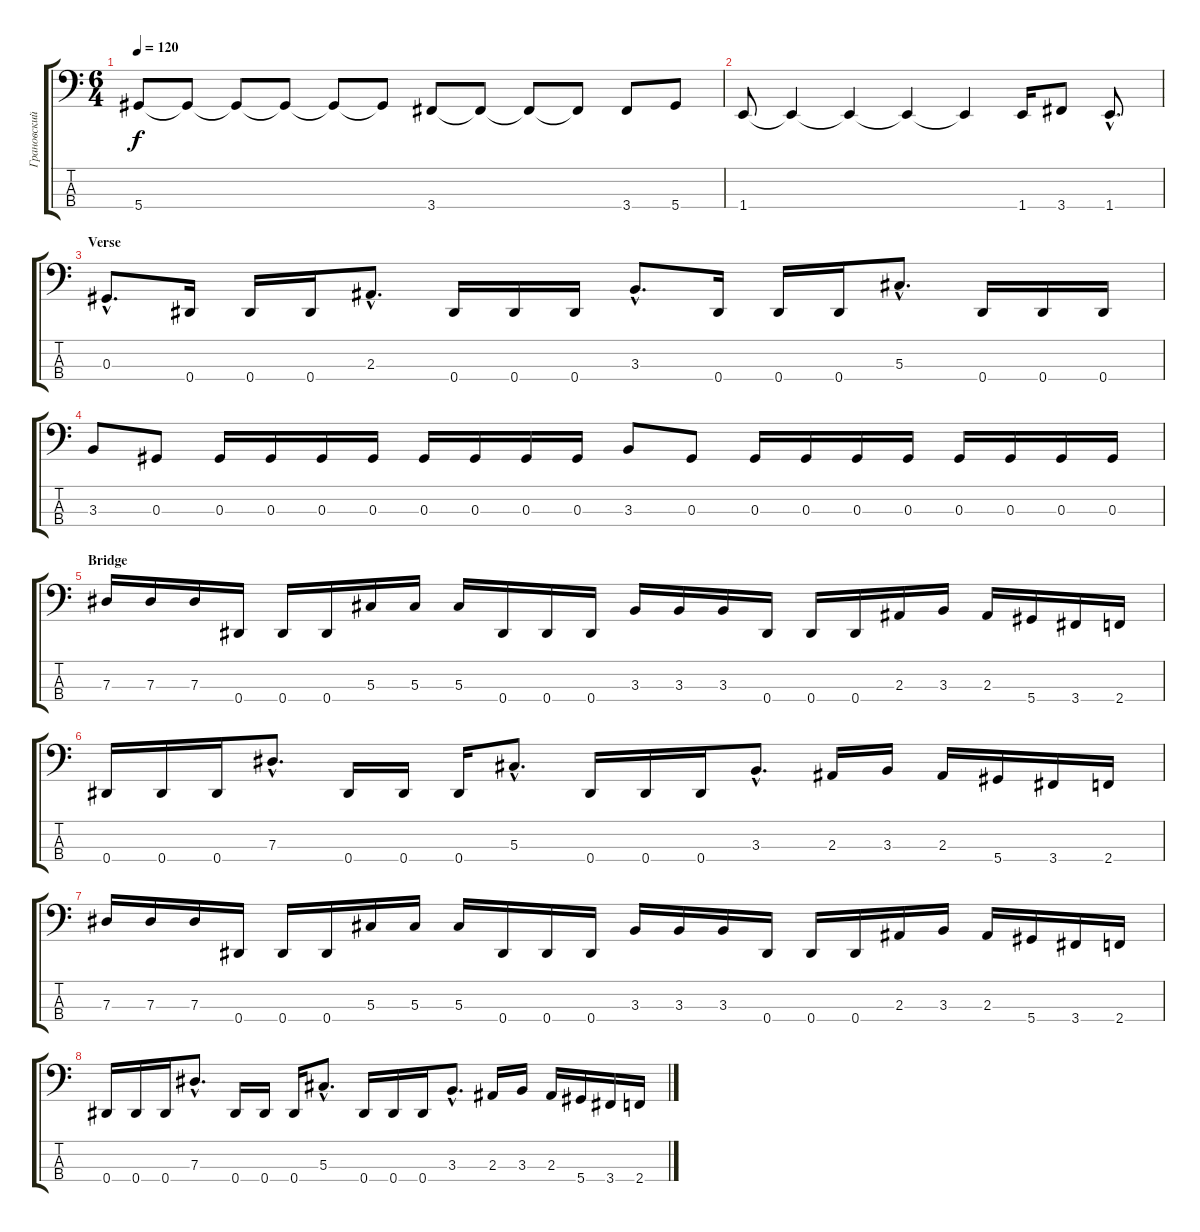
\track ("Грановский (Bass)" "Грановский") {instrument electricbassfinger}
\staff {score tabs}
\tuning (Gb2 Db2 Ab1 Eb1) {hide}
\ts (6 4)
\tempo 120
\clef f4
\ks c
5.4.8{dy f} 5.4{t}.8 5.4{t}.8 5.4{t}.8 5.4{t}.8 5.4{t}.8 3.4.8 3.4{t}.8 3.4{t}.8 3.4{t}.8 3.4.8 5.4.8 |
1.4.8 1.4{t}.4 1.4{t}.4 1.4{t}.4 1.4{t}.4 1.4.16 3.4.8 1.4{hac}.8{d} |
\section ("" "Verse")
0.3{hac}.8{d} 0.4.16 0.4.16 0.4.16 2.3{hac}.8{d} 0.4.16 0.4.16 0.4.16 3.3{hac}.8{d} 0.4.16 0.4.16 0.4.16 5.3{hac}.8{d} 0.4.16 0.4.16 0.4.16 |
3.3.8 0.3.8 0.3.16 0.3.16 0.3.16 0.3.16 0.3.16 0.3.16 0.3.16 0.3.16 3.3.8 0.3.8 0.3.16 0.3.16 0.3.16 0.3.16 0.3.16 0.3.16 0.3.16 0.3.16 |
\section ("" "Bridge")
7.3.16 7.3.16 7.3.16 0.4.16 0.4.16 0.4.16 5.3.16 5.3.16 5.3.16 0.4.16 0.4.16 0.4.16 3.3.16 3.3.16 3.3.16 0.4.16 0.4.16 0.4.16 2.3.16 3.3.16 2.3.16 5.4.16 3.4.16 2.4.16 |
0.4.16 0.4.16 0.4.16 7.3{hac}.8{d} 0.4.16 0.4.16 0.4.16 5.3{hac}.8{d} 0.4.16 0.4.16 0.4.16 3.3{hac}.8{d} 2.3.16 3.3.16 2.3.16 5.4.16 3.4.16 2.4.16 |
7.3.16 7.3.16 7.3.16 0.4.16 0.4.16 0.4.16 5.3.16 5.3.16 5.3.16 0.4.16 0.4.16 0.4.16 3.3.16 3.3.16 3.3.16 0.4.16 0.4.16 0.4.16 2.3.16 3.3.16 2.3.16 5.4.16 3.4.16 2.4.16 |
0.4.16 0.4.16 0.4.16 7.3{hac}.8{d} 0.4.16 0.4.16 0.4.16 5.3{hac}.8{d} 0.4.16 0.4.16 0.4.16 3.3{hac}.8{d} 2.3.16 3.3.16 2.3.16 5.4.16 3.4.16 2.4.16
